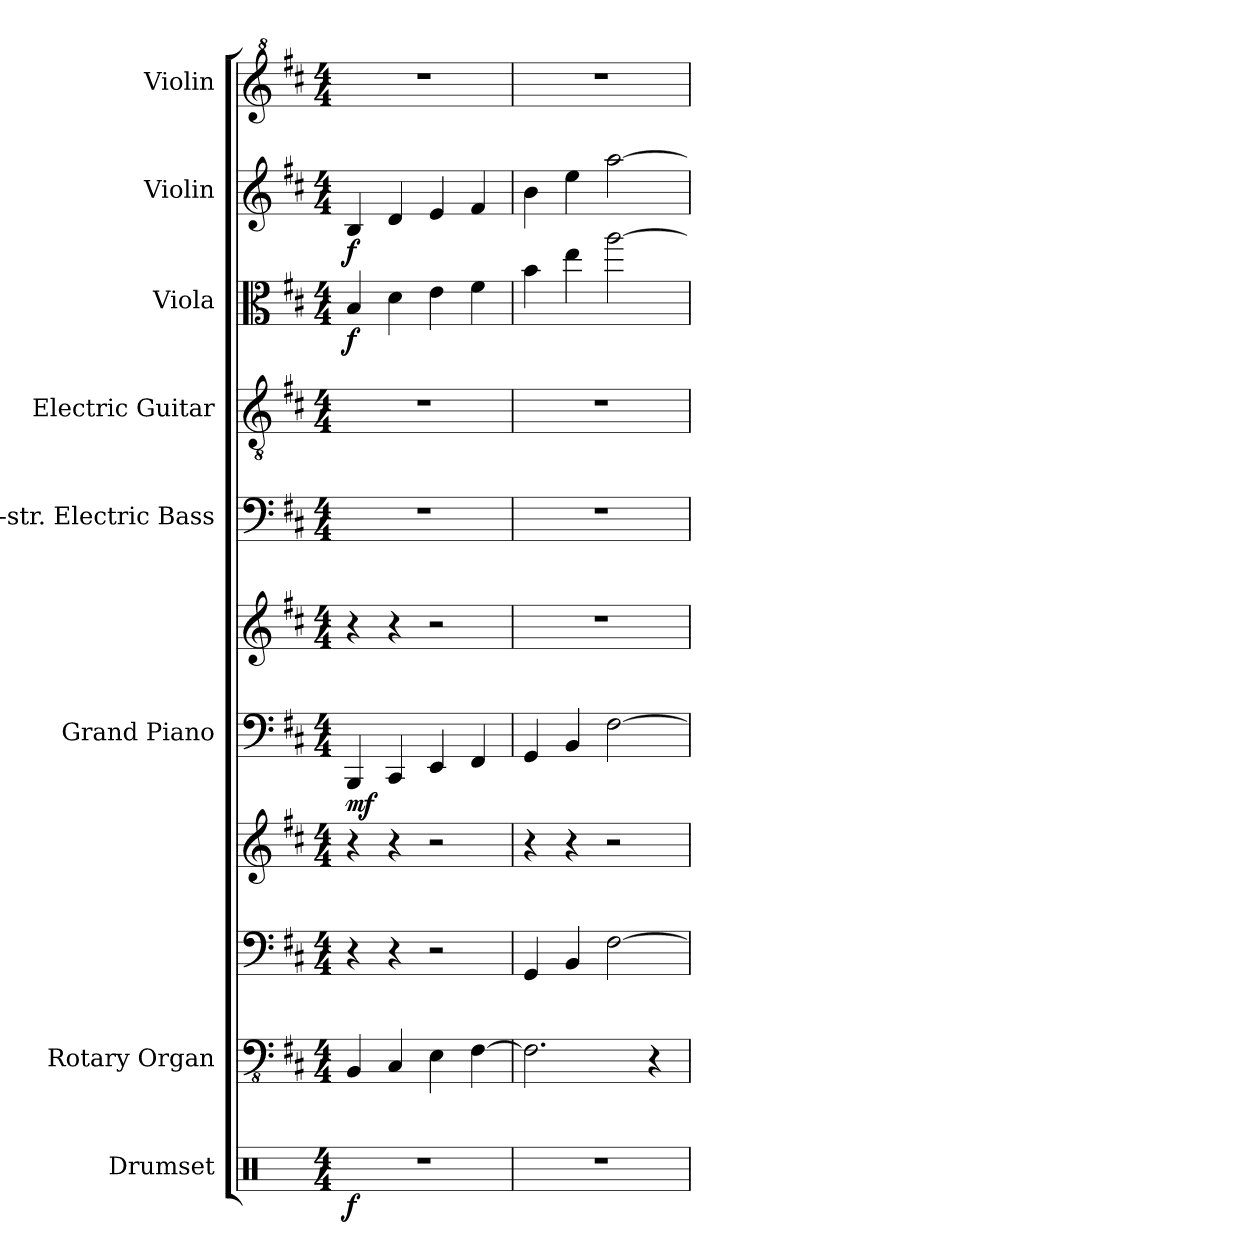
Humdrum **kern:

**kern	**dynam	**kern	**kern	**kern	**kern	**kern	**dynam	**kern	**kern	**kern	**dynam	**kern	**dynam	**kern
*part8	*part8	*part7	*part7	*part7	*part6	*part6	*part6	*part5	*part4	*part3	*part3	*part2	*part2	*part1
*staff11	*staff11	*staff10	*staff9	*staff8	*staff7	*staff6	*staff6/7	*staff5	*staff4	*staff3	*staff3	*staff2	*staff2	*staff1
*I"Drumset	*	*I"Rotary Organ	*	*	*I"Grand Piano	*	*	*I"5-str. Electric Bass	*I"Electric Guitar	*I"Viola	*	*I"Violin	*	*I"Violin
*I'Drs.	*	*I'Rot. Org.	*	*	*I'Pno.	*	*	*I'El. B.	*I'El. Guit.	*I'Vla.	*	*I'Vln.	*	*I'Vln.
*clefX	*	*clefFv4	*clefF4	*clefG2	*clefF4	*clefG2	*	*clefF4	*clefGv2	*clefC3	*	*clefG2	*	*clefG^2
*	*	*	*	*	*	*	*	*ITrd7c12	*	*	*	*	*	*
*k[]	*	*k[f#c#]	*k[f#c#]	*k[f#c#]	*k[f#c#]	*k[f#c#]	*	*k[f#c#]	*k[f#c#]	*k[f#c#]	*	*k[f#c#]	*	*k[f#c#]
*M4/4	*	*M4/4	*M4/4	*M4/4	*M4/4	*M4/4	*	*M4/4	*M4/4	*M4/4	*	*M4/4	*	*M4/4
*MM177	*	*MM177	*MM177	*MM177	*MM177	*MM177	*	*MM177	*MM177	*MM177	*	*MM177	*	*MM177
=1	=1	=1	=1	=1	=1	=1	=1	=1	=1	=1	=1	=1	=1	=1
!	!LO:DY:b	!	!	!	!	!	!LO:DY:b=2	!	!	!	!LO:DY:b	!	!LO:DY:b	!
1r	f	4BBB/	4r	4r	4BBB/	4r	mf	1r	1r	4B/	f	4B/	f	1r
.	.	4CC#/	4r	4r	4CC#/	4r	.	.	.	4d\	.	4d/	.	.
.	.	4EE\	2r	2r	4EE/	2r	.	.	.	4e\	.	4e/	.	.
.	.	[4FF#\	.	.	4FF#/	.	.	.	.	4f#\	.	4f#/	.	.
=2	=2	=2	=2	=2	=2	=2	=2	=2	=2	=2	=2	=2	=2	=2
1r	.	2.FF#\]	4GG/	4r	4GG/	1r	.	1r	1r	4b\	.	4b\	.	1r
.	.	.	4BB/	4r	4BB/	.	.	.	.	4ee\	.	4ee\	.	.
.	.	.	[2F#\	2r	[2F#\	.	.	.	.	[2aa\	.	[2aa\	.	.
.	.	4r	.	.	.	.	.	.	.	.	.	.	.	.
=	=	=	=	=	=	=	=	=	=	=	=	=	=	=
*-	*-	*-	*-	*-	*-	*-	*-	*-	*-	*-	*-	*-	*-	*-
